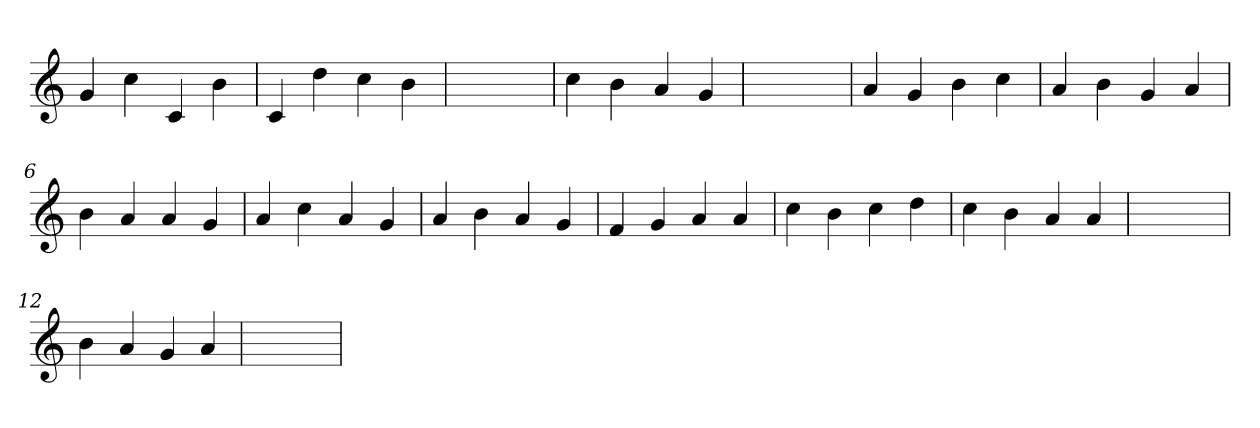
**kern
*part1
*staff1
*clefG2
=1
4g
4cc
4c
4b
=2
4c
4dd
4cc
4b
=3
1ryy
=3
4cc
4b
4a
4g
=4
1ryy
=4
4a
4g
4b
4cc
=5
4a
4b
4g
4a
=6
4b
4a
4a
4g
=7
4a
4cc
4a
4g
=8
4a
4b
4a
4g
=9
4f
4g
4a
4a
=10
4cc
4b
4cc
4dd
=11
4cc
4b
4a
4a
=12
1ryy
=12
4b
4a
4g
4a
=13
1ryy
=
*-
